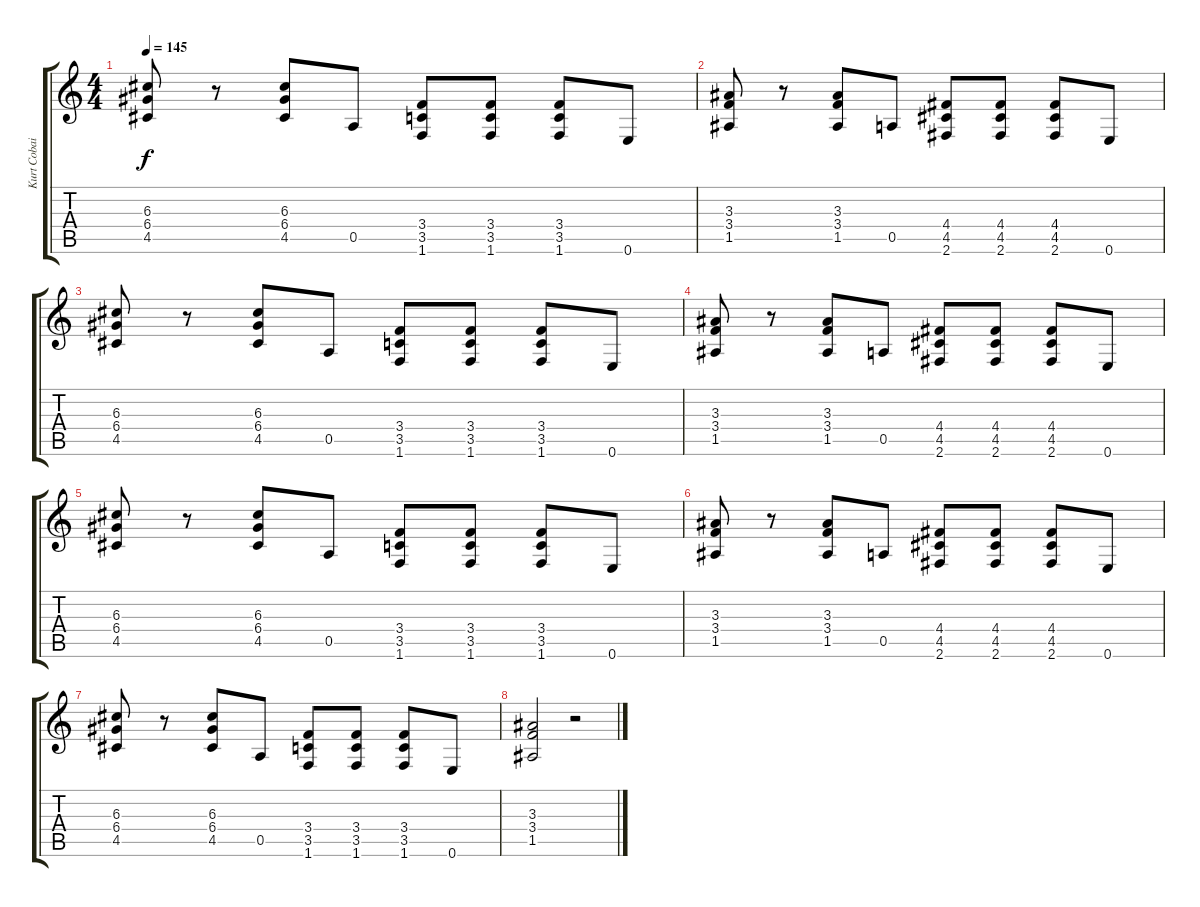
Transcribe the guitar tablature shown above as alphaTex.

\track ("Kurt Cobain Guitar" "Kurt Cobai") {instrument acousticguitarsteel}
\staff {score tabs}
\tuning (E4 B3 G3 D3 A2 E2) {hide}
\ts (4 4)
\tempo 145
\clef g2
\ks c
(6.3 6.4 4.5).8{dy f} r.8 (6.3 6.4 4.5).8 0.5.8 (3.4 3.5 1.6).8 (3.4 3.5 1.6).8 (3.4 3.5 1.6).8 0.6.8 |
(3.3 3.4 1.5).8 r.8 (3.3 3.4 1.5).8 0.5.8 (4.4 4.5 2.6).8 (4.4 4.5 2.6).8 (4.4 4.5 2.6).8 0.6.8 |
(6.3 6.4 4.5).8 r.8 (6.3 6.4 4.5).8 0.5.8 (3.4 3.5 1.6).8 (3.4 3.5 1.6).8 (3.4 3.5 1.6).8 0.6.8 |
(3.3 3.4 1.5).8 r.8 (3.3 3.4 1.5).8 0.5.8 (4.4 4.5 2.6).8 (4.4 4.5 2.6).8 (4.4 4.5 2.6).8 0.6.8 |
(6.3 6.4 4.5).8 r.8 (6.3 6.4 4.5).8 0.5.8 (3.4 3.5 1.6).8 (3.4 3.5 1.6).8 (3.4 3.5 1.6).8 0.6.8 |
(3.3 3.4 1.5).8 r.8 (3.3 3.4 1.5).8 0.5.8 (4.4 4.5 2.6).8 (4.4 4.5 2.6).8 (4.4 4.5 2.6).8 0.6.8 |
(6.3 6.4 4.5).8 r.8 (6.3 6.4 4.5).8 0.5.8 (3.4 3.5 1.6).8 (3.4 3.5 1.6).8 (3.4 3.5 1.6).8 0.6.8 |
(3.3 3.4 1.5).2 r.2
